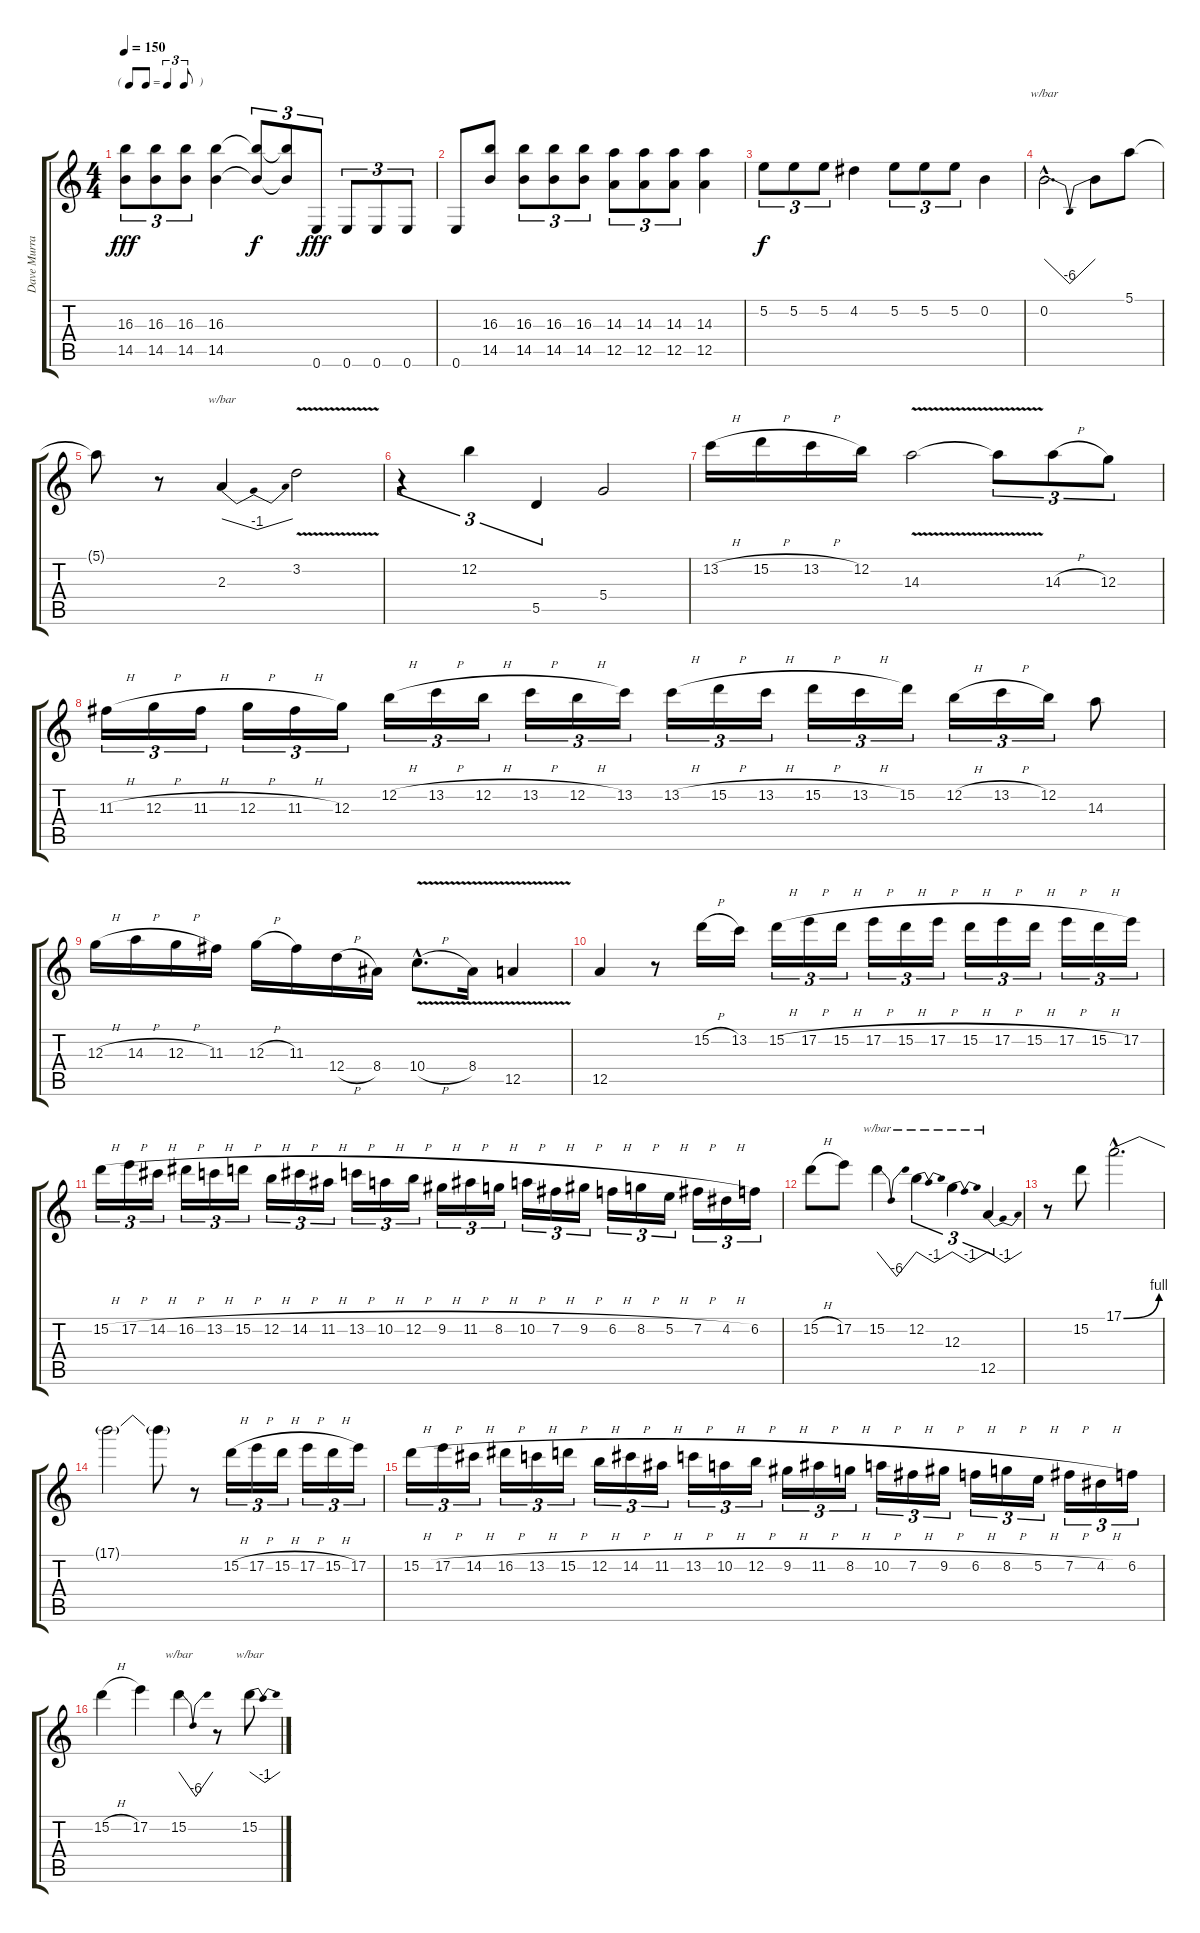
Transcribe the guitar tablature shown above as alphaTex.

\track ("Dave Murray" "Dave Murra") {instrument overdrivenguitar}
\staff {score tabs}
\tuning (E4 B3 G3 D3 A2 E2) {hide}
\ts (4 4)
\tf triplet8th
\tempo 150
\clef g2
\ks c
(16.3 14.5).8{tu (3 2) dy fff} (16.3 14.5).8{tu (3 2)} (16.3 14.5).8{tu (3 2)} (16.3 14.5).4 (16.3{t} 14.5{t}).8{tu (3 2) dy f} (16.3{t} 14.5{t}).8{tu (3 2)} 0.6.8{tu (3 2) dy fff} 0.6.8{tu (3 2)} 0.6.8{tu (3 2)} 0.6.8{tu (3 2)} |
0.6.8 (16.3 14.5).8 (16.3 14.5).8{tu (3 2)} (16.3 14.5).8{tu (3 2)} (16.3 14.5).8{tu (3 2)} (14.3 12.5).8{tu (3 2)} (14.3 12.5).8{tu (3 2)} (14.3 12.5).8{tu (3 2)} (14.3 12.5).4 |
5.2.8{tu (3 2) dy f volume 16 instrument overdrivenguitar} 5.2.8{tu (3 2)} 5.2.8{tu (3 2)} 4.2.4 5.2.8{tu (3 2)} 5.2.8{tu (3 2)} 5.2.8{tu (3 2)} 0.2.4 |
0.2{hac}.2{d tbe (dip default 0 0 30 -24 60 0)} 0.2{t}.8 5.1.8 |
5.1{t}.8 r.8 2.3.4{tbe (dip default 0 0 30 -4 60 0)} 3.2{v}.2 |
r.4{tu (3 2)} 12.2.4{tu (3 2)} 5.5.4{tu (3 2)} 5.4.2 |
13.2{h}.16 15.2{h}.16 13.2{h}.16 12.2.16 14.3{v}.2 14.3{t}.8{tu (3 2)} 14.3{h}.8{tu (3 2)} 12.3.8{tu (3 2)} |
11.3{h}.16{tu (3 2)} 12.3{h}.16{tu (3 2)} 11.3{h}.16{tu (3 2)} 12.3{h}.16{tu (3 2)} 11.3{h}.16{tu (3 2)} 12.3.16{tu (3 2)} 12.2{h}.16{tu (3 2)} 13.2{h}.16{tu (3 2)} 12.2{h}.16{tu (3 2)} 13.2{h}.16{tu (3 2)} 12.2{h}.16{tu (3 2)} 13.2.16{tu (3 2)} 13.2{h}.16{tu (3 2)} 15.2{h}.16{tu (3 2)} 13.2{h}.16{tu (3 2)} 15.2{h}.16{tu (3 2)} 13.2{h}.16{tu (3 2)} 15.2.16{tu (3 2)} 12.2{h}.16{tu (3 2)} 13.2{h}.16{tu (3 2)} 12.2.16{tu (3 2)} 14.3.8 |
12.3{h}.16 14.3{h}.16 12.3{h}.16 11.3.16 12.3{h}.16 11.3.16 12.4{h}.16 8.4.16 10.4{v h hac}.8{d} 8.4{v}.16 12.5{v}.4 |
12.5.4 r.8 15.2{h}.16 13.2.16 15.2{h}.16{tu (3 2)} 17.2{h}.16{tu (3 2)} 15.2{h}.16{tu (3 2)} 17.2{h}.16{tu (3 2)} 15.2{h}.16{tu (3 2)} 17.2{h}.16{tu (3 2)} 15.2{h}.16{tu (3 2)} 17.2{h}.16{tu (3 2)} 15.2{h}.16{tu (3 2)} 17.2{h}.16{tu (3 2)} 15.2{h}.16{tu (3 2)} 17.2.16{tu (3 2)} |
15.2{h}.16{tu (3 2)} 17.2{h}.16{tu (3 2)} 14.2{h}.16{tu (3 2)} 16.2{h}.16{tu (3 2)} 13.2{h}.16{tu (3 2)} 15.2{h}.16{tu (3 2)} 12.2{h}.16{tu (3 2)} 14.2{h}.16{tu (3 2)} 11.2{h}.16{tu (3 2)} 13.2{h}.16{tu (3 2)} 10.2{h}.16{tu (3 2)} 12.2{h}.16{tu (3 2)} 9.2{h}.16{tu (3 2)} 11.2{h}.16{tu (3 2)} 8.2{h}.16{tu (3 2)} 10.2{h}.16{tu (3 2)} 7.2{h}.16{tu (3 2)} 9.2{h}.16{tu (3 2)} 6.2{h}.16{tu (3 2)} 8.2{h}.16{tu (3 2)} 5.2{h}.16{tu (3 2)} 7.2{h}.16{tu (3 2)} 4.2{h}.16{tu (3 2)} 6.2.16{tu (3 2)} |
15.2{h}.8 17.2.8 15.2.4{tbe (dip default 0 0 30 -24 60 0)} 12.2.4{tu (3 2) tbe (dip default 0 0 30 -4 60 0)} 12.3.4{tu (3 2) tbe (dip default 0 0 30 -4 60 0)} 12.5.4{tu (3 2) tbe (dip default 0 0 30 -4 60 0)} |
r.8 15.2.8 17.1{be (bend 0 0 60 4) hac}.2{d} |
17.1{t}.2 17.1{t}.8 r.8 15.2{h}.16{tu (3 2)} 17.2{h}.16{tu (3 2)} 15.2{h}.16{tu (3 2)} 17.2{h}.16{tu (3 2)} 15.2{h}.16{tu (3 2)} 17.2.16{tu (3 2)} |
15.2{h}.16{tu (3 2)} 17.2{h}.16{tu (3 2)} 14.2{h}.16{tu (3 2)} 16.2{h}.16{tu (3 2)} 13.2{h}.16{tu (3 2)} 15.2{h}.16{tu (3 2)} 12.2{h}.16{tu (3 2)} 14.2{h}.16{tu (3 2)} 11.2{h}.16{tu (3 2)} 13.2{h}.16{tu (3 2)} 10.2{h}.16{tu (3 2)} 12.2{h}.16{tu (3 2)} 9.2{h}.16{tu (3 2)} 11.2{h}.16{tu (3 2)} 8.2{h}.16{tu (3 2)} 10.2{h}.16{tu (3 2)} 7.2{h}.16{tu (3 2)} 9.2{h}.16{tu (3 2)} 6.2{h}.16{tu (3 2)} 8.2{h}.16{tu (3 2)} 5.2{h}.16{tu (3 2)} 7.2{h}.16{tu (3 2)} 4.2{h}.16{tu (3 2)} 6.2.16{tu (3 2)} |
15.2{h}.4 17.2.4 15.2.4{tbe (dip default 0 0 30 -24 60 0)} r.8 15.2.8{tbe (dip default 0 0 30 -4 60 0)}
